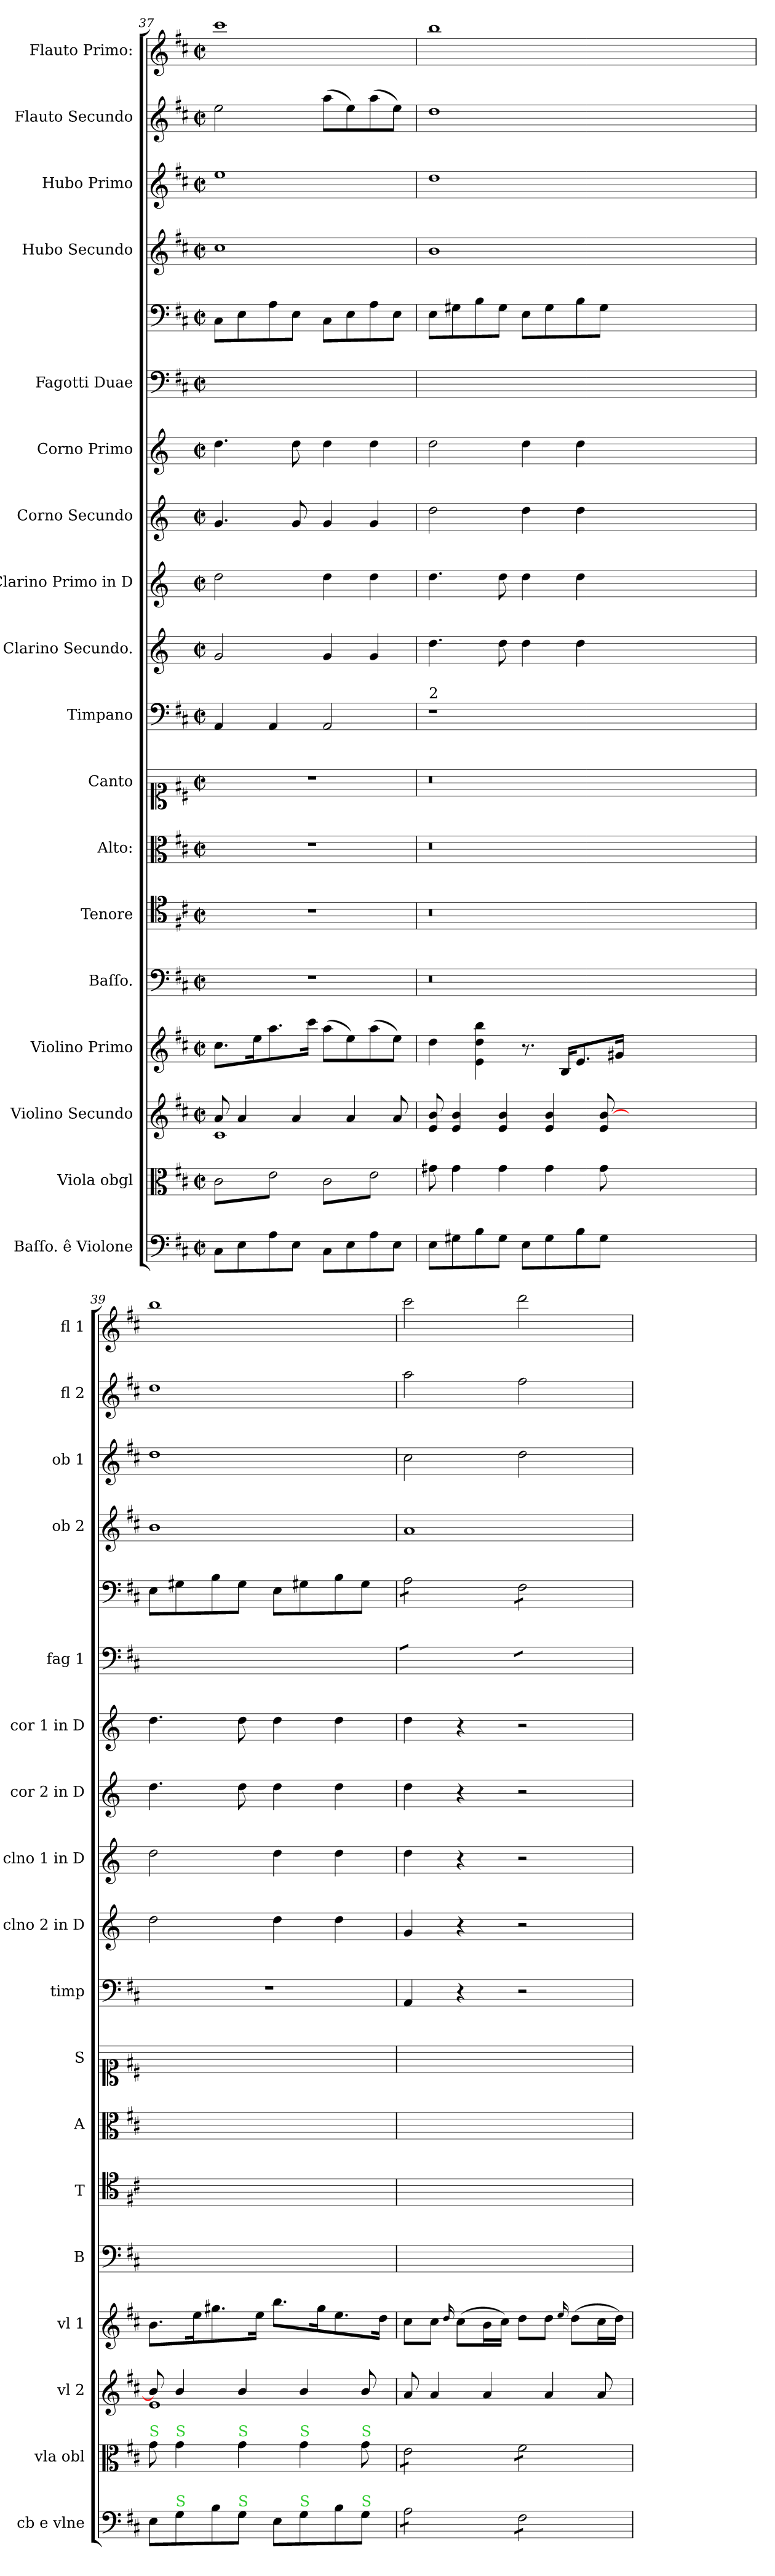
**kern	**kern	**kern	**kern	**kern	**kern	**kern	**kern	**kern	**kern	**kern	**kern	**kern	**kern	**kern	**kern	**kern	**kern	**kern
*part18	*part17	*part16	*part15	*part14	*part13	*part12	*part11	*part10	*part9	*part8	*part7	*part6	*part5	*part5	*part4	*part3	*part2	*part1
*staff19	*staff18	*staff17	*staff16	*staff15	*staff14	*staff13	*staff12	*staff11	*staff10	*staff9	*staff8	*staff7	*staff6	*staff5	*staff4	*staff3	*staff2	*staff1
*I"Baſſo. ê Violone	*I"Viola obgl	*I"Violino Secundo	*I"Violino Primo	*I"Baſſo.	*I"Tenore	*I"Alto:	*I"Canto	*I"Timpano	*I"Clarino Secundo.	*I"Clarino Primo in D	*I"Corno Secundo	*I"Corno Primo	*I"Fagotti Duae	*	*I"Hubo Secundo	*I"Hubo Primo	*I"Flauto Secundo	*I"Flauto Primo:
*I'cb e vlne	*I'vla obl	*I'vl 2	*I'vl 1	*I'B	*I'T	*I'A	*I'S	*I'timp	*I'clno 2 in D	*I'clno 1 in D	*I'cor 2 in D	*I'cor 1 in D	*I'fag 1	*	*I'ob 2	*I'ob 1	*I'fl 2	*I'fl 1
*clefF4	*clefC3	*clefG2	*clefG2	*clefF4	*clefC4	*clefC3	*clefC1	*clefF4	*clefG2	*clefG2	*clefG2	*clefG2	*clefF4	*clefF4	*clefG2	*clefG2	*clefG2	*clefG2
*	*	*	*	*	*	*	*	*	*ITrd-1c-2	*ITrd-1c-2	*ITrd6c10	*ITrd6c10	*	*	*	*	*	*
*k[f#c#]	*k[f#c#]	*k[f#c#]	*k[f#c#]	*k[f#c#]	*k[f#c#]	*k[f#c#]	*k[f#c#]	*k[f#c#]	*k[f#c#]	*k[f#c#]	*k[f#c#]	*k[f#c#]	*k[f#c#]	*k[f#c#]	*k[f#c#]	*k[f#c#]	*k[f#c#]	*k[f#c#]
*D:	*D:	*D:	*D:	*D:	*D:	*D:	*D:	*D:	*D:	*D:	*D:	*D:	*D:	*D:	*D:	*D:	*D:	*D:
*M2/2	*M2/2	*M2/2	*M2/2	*M2/2	*M2/2	*M2/2	*M2/2	*M2/2	*M2/2	*M2/2	*M2/2	*M2/2	*M2/2	*M2/2	*M2/2	*M2/2	*M2/2	*M2/2
*met(c|)	*met(c|)	*met(c|)	*met(c|)	*met(c|)	*met(c|)	*met(c|)	*met(c|)	*met(c|)	*met(c|)	*met(c|)	*met(c|)	*met(c|)	*met(c|)	*met(c|)	*met(c|)	*met(c|)	*met(c|)	*met(c|)
=37	=37	=37	=37	=37	=37	=37	=37	=37	=37	=37	=37	=37	=37	=37	=37	=37	=37	=37
*	*	*^	*	*	*	*	*	*	*	*	*	*	*	*	*	*	*	*
*	*tremolo	*	*	*	*	*	*	*	*	*	*	*	*	*	*	*	*	*	*
8C#\L	8c#\L	8a/	1c#	8.cc#\L	1r	1r	1r	1r	4AA/	2a/	2ee\	4.A/	4.e\	8C#\Lyy	8C#\L	1cc#	1ee	2ee\	1ccc#
8E\	8e\	4a/	.	.	.	.	.	.	.	.	.	.	.	8E\yy	8E\	.	.	.	.
.	.	.	.	16ee\K	.	.	.	.	.	.	.	.	.	.	.	.	.	.	.
8A\	8c#\	.	.	8.aa\	.	.	.	.	4AA/	.	.	.	.	8A\yy	8A\	.	.	.	.
8E\J	8e\J	4a/	.	.	.	.	.	.	.	.	.	8A/	8e\	8E\Jyy	8E\J	.	.	.	.
.	.	.	.	16ccc#\Jk	.	.	.	.	.	.	.	.	.	.	.	.	.	.	.
8C#\L	8c#\L	.	.	(8aa\L	.	.	.	.	2AA/	4a/	4ee\	4A/	4e\	8C#\Lyy	8C#\L	.	.	(8aa\L	.
8E\	8e\	4a/	.	8ee\)	.	.	.	.	.	.	.	.	.	8E\yy	8E\	.	.	8ee\)	.
8A\	8c#\	.	.	(8aa\	.	.	.	.	.	4a/	4ee\	4A/	4e\	8A\yy	8A\	.	.	(8aa\	.
8E\J	8e\J	8a/	.	8ee\J)	.	.	.	.	.	.	.	.	.	8E\Jyy	8E\J	.	.	8ee\J)	.
*	*Xtremolo	*	*	*	*	*	*	*	*	*	*	*	*	*	*	*	*	*	*
*	*	*v	*v	*	*	*	*	*	*	*	*	*	*	*	*	*	*	*	*
=38	=38	=38	=38	=38	=38	=38	=38	=38	=38	=38	=38	=38	=38	=38	=38	=38	=38	=38
!	!	!	!	!	!	!	!	!LO:TX:a:t=2	!	!	!	!	!	!	!	!	!	!
8E\L	8g#X\	8e/ 8b/	4dd\	0.r	0.r	0.r	0.r	1r	4.ee\	4.ee\	2e\	2e\	8E\Lyy	8E\L	1b	1dd	1dd	1bb
8G#X\	4g#\	4e/ 4b/	.	.	.	.	.	.	.	.	.	.	8G#X\yy	8G#X\	.	.	.	.
8B\	.	.	4e\ 4dd\ 4bb\	.	.	.	.	.	.	.	.	.	8B\yy	8B\	.	.	.	.
8G#\J	4g#\	4e/ 4b/	.	.	.	.	.	.	8ee\	8ee\	.	.	8G#\Jyy	8G#\J	.	.	.	.
8E\L	.	.	8.r	.	.	.	.	.	4ee\	4ee\	4e\	4e\	8E\Lyy	8E\L	.	.	.	.
8G#\	4g#\	4e/ 4b/	.	.	.	.	.	.	.	.	.	.	8G#\yy	8G#\	.	.	.	.
.	.	.	16B/KL	.	.	.	.	.	.	.	.	.	.	.	.	.	.	.
8B\	.	.	8.e/	.	.	.	.	.	4ee\	4ee\	4e\	4e\	8B\yy	8B\	.	.	.	.
8G#\J	8g#\	8e/ [8b/	.	.	.	.	.	.	.	.	.	.	8G#\Jyy	8G#\J	.	.	.	.
.	.	.	16g#X/Jk	.	.	.	.	.	.	.	.	.	.	.	.	.	.	.
0ryy	0ryy	0ryy	0ryy	.	.	.	.	0ryy	0ryy	0ryy	0ryy	0ryy	0ryy	0ryy	0ryy	0ryy	0ryy	0ryy
=39	=39	=39	=39	=39	=39	=39	=39	=39	=39	=39	=39	=39	=39	=39	=39	=39	=39	=39
*	*	*^	*	*	*	*	*	*	*	*	*	*	*	*	*	*	*	*
!	!LO:TX:a:color=limegreen:t=S	!	!	!	!	!	!	!	!	!	!	!	!	!	!	!	!	!	!
8E\L	8g\	8b/]	1e	8.b\L	1ryy	1ryy	1ryy	1ryy	1r	2ee\	2ee\	4.e\	4.e\	8E\Lyy	8E\L	1b	1dd	1dd	1bb
!	!LO:TX:a:color=limegreen:t=S	!	!	!	!	!	!	!	!	!	!	!	!	!	!	!	!	!	!
!LO:TX:a:color=limegreen:t=S	!	!	!	!	!	!	!	!	!	!	!	!	!	!	!	!	!	!	!
8G\	4g\	4b/	.	.	.	.	.	.	.	.	.	.	.	8G#X\yy	8G#X\	.	.	.	.
.	.	.	.	16ee\K	.	.	.	.	.	.	.	.	.	.	.	.	.	.	.
8B\	.	.	.	8.gg#X\	.	.	.	.	.	.	.	.	.	8B\yy	8B\	.	.	.	.
!	!LO:TX:a:color=limegreen:t=S	!	!	!	!	!	!	!	!	!	!	!	!	!	!	!	!	!	!
!LO:TX:a:color=limegreen:t=S	!	!	!	!	!	!	!	!	!	!	!	!	!	!	!	!	!	!	!
8G\J	4g\	4b/	.	.	.	.	.	.	.	.	.	8e\	8e\	8G#\Jyy	8G#\J	.	.	.	.
.	.	.	.	16ee\Jk	.	.	.	.	.	.	.	.	.	.	.	.	.	.	.
8E\L	.	.	.	8.bb\L	.	.	.	.	.	4ee\	4ee\	4e\	4e\	8E\Lyy	8E\L	.	.	.	.
!	!LO:TX:a:color=limegreen:t=S	!	!	!	!	!	!	!	!	!	!	!	!	!	!	!	!	!	!
!LO:TX:a:color=limegreen:t=S	!	!	!	!	!	!	!	!	!	!	!	!	!	!	!	!	!	!	!
8G\	4g\	4b/	.	.	.	.	.	.	.	.	.	.	.	8G#X\yy	8G#X\	.	.	.	.
.	.	.	.	16gg#\K	.	.	.	.	.	.	.	.	.	.	.	.	.	.	.
8B\	.	.	.	8.ee\	.	.	.	.	.	4ee\	4ee\	4e\	4e\	8B\yy	8B\	.	.	.	.
!	!LO:TX:a:color=limegreen:t=S	!	!	!	!	!	!	!	!	!	!	!	!	!	!	!	!	!	!
!LO:TX:a:color=limegreen:t=S	!	!	!	!	!	!	!	!	!	!	!	!	!	!	!	!	!	!	!
8G\J	8g\	8b/	.	.	.	.	.	.	.	.	.	.	.	8G#\Jyy	8G#\J	.	.	.	.
.	.	.	.	16dd\Jk	.	.	.	.	.	.	.	.	.	.	.	.	.	.	.
*	*	*v	*v	*	*	*	*	*	*	*	*	*	*	*	*	*	*	*	*
=40	=40	=40	=40	=40	=40	=40	=40	=40	=40	=40	=40	=40	=40	=40	=40	=40	=40	=40
*tremolo	*	*	*	*	*	*	*	*	*	*	*	*	*	*	*	*	*	*
*	*tremolo	*	*	*	*	*	*	*	*	*	*	*	*	*	*	*	*	*
*	*	*	*	*	*	*	*	*	*	*	*	*	*tremolo	*	*	*	*	*
*	*	*	*	*	*	*	*	*	*	*	*	*	*	*tremolo	*	*	*	*
8A\L	8e\L	8a/	8cc#\L	1ryy	1ryy	1ryy	1ryy	4AA/	4a/	4ee\	4e\	4e\	8A\yyL	8A\L	1a	2cc#\	2aa\	2ccc#\
8A\	8e\	4a/	8cc#\J	.	.	.	.	.	.	.	.	.	8A\yy	8A\	.	.	.	.
.	.	.	16qqdd/	.	.	.	.	.	.	.	.	.	.	.	.	.	.	.
8A\	8e\	.	(8cc#\L	.	.	.	.	4r	4r	4r	4r	4r	8A\yy	8A\	.	.	.	.
8A\J	8e\J	4a/	16b\L	.	.	.	.	.	.	.	.	.	8A\yyJ	8A\J	.	.	.	.
.	.	.	16cc#\JJ)	.	.	.	.	.	.	.	.	.	.	.	.	.	.	.
8F#\L	8f#\L	.	8dd\L	.	.	.	.	2r	2r	2r	2r	2r	8F#\yyL	8F#\L	.	2dd\	2ff#\	2ddd\
8F#\	8f#\	4a/	8dd\J	.	.	.	.	.	.	.	.	.	8F#\yy	8F#\	.	.	.	.
.	.	.	16qqee/	.	.	.	.	.	.	.	.	.	.	.	.	.	.	.
8F#\	8f#\	.	(8dd\L	.	.	.	.	.	.	.	.	.	8F#\yy	8F#\	.	.	.	.
8F#\J	8f#\J	8a/	16cc#\L	.	.	.	.	.	.	.	.	.	8F#\yyJ	8F#\J	.	.	.	.
*	*	*	*	*	*	*	*	*	*	*	*	*	*	*Xtremolo	*	*	*	*
*	*	*	*	*	*	*	*	*	*	*	*	*	*Xtremolo	*	*	*	*	*
*	*Xtremolo	*	*	*	*	*	*	*	*	*	*	*	*	*	*	*	*	*
*Xtremolo	*	*	*	*	*	*	*	*	*	*	*	*	*	*	*	*	*	*
.	.	.	16dd\JJ)	.	.	.	.	.	.	.	.	.	.	.	.	.	.	.
=	=	=	=	=	=	=	=	=	=	=	=	=	=	=	=	=	=	=
*-	*-	*-	*-	*-	*-	*-	*-	*-	*-	*-	*-	*-	*-	*-	*-	*-	*-	*-
